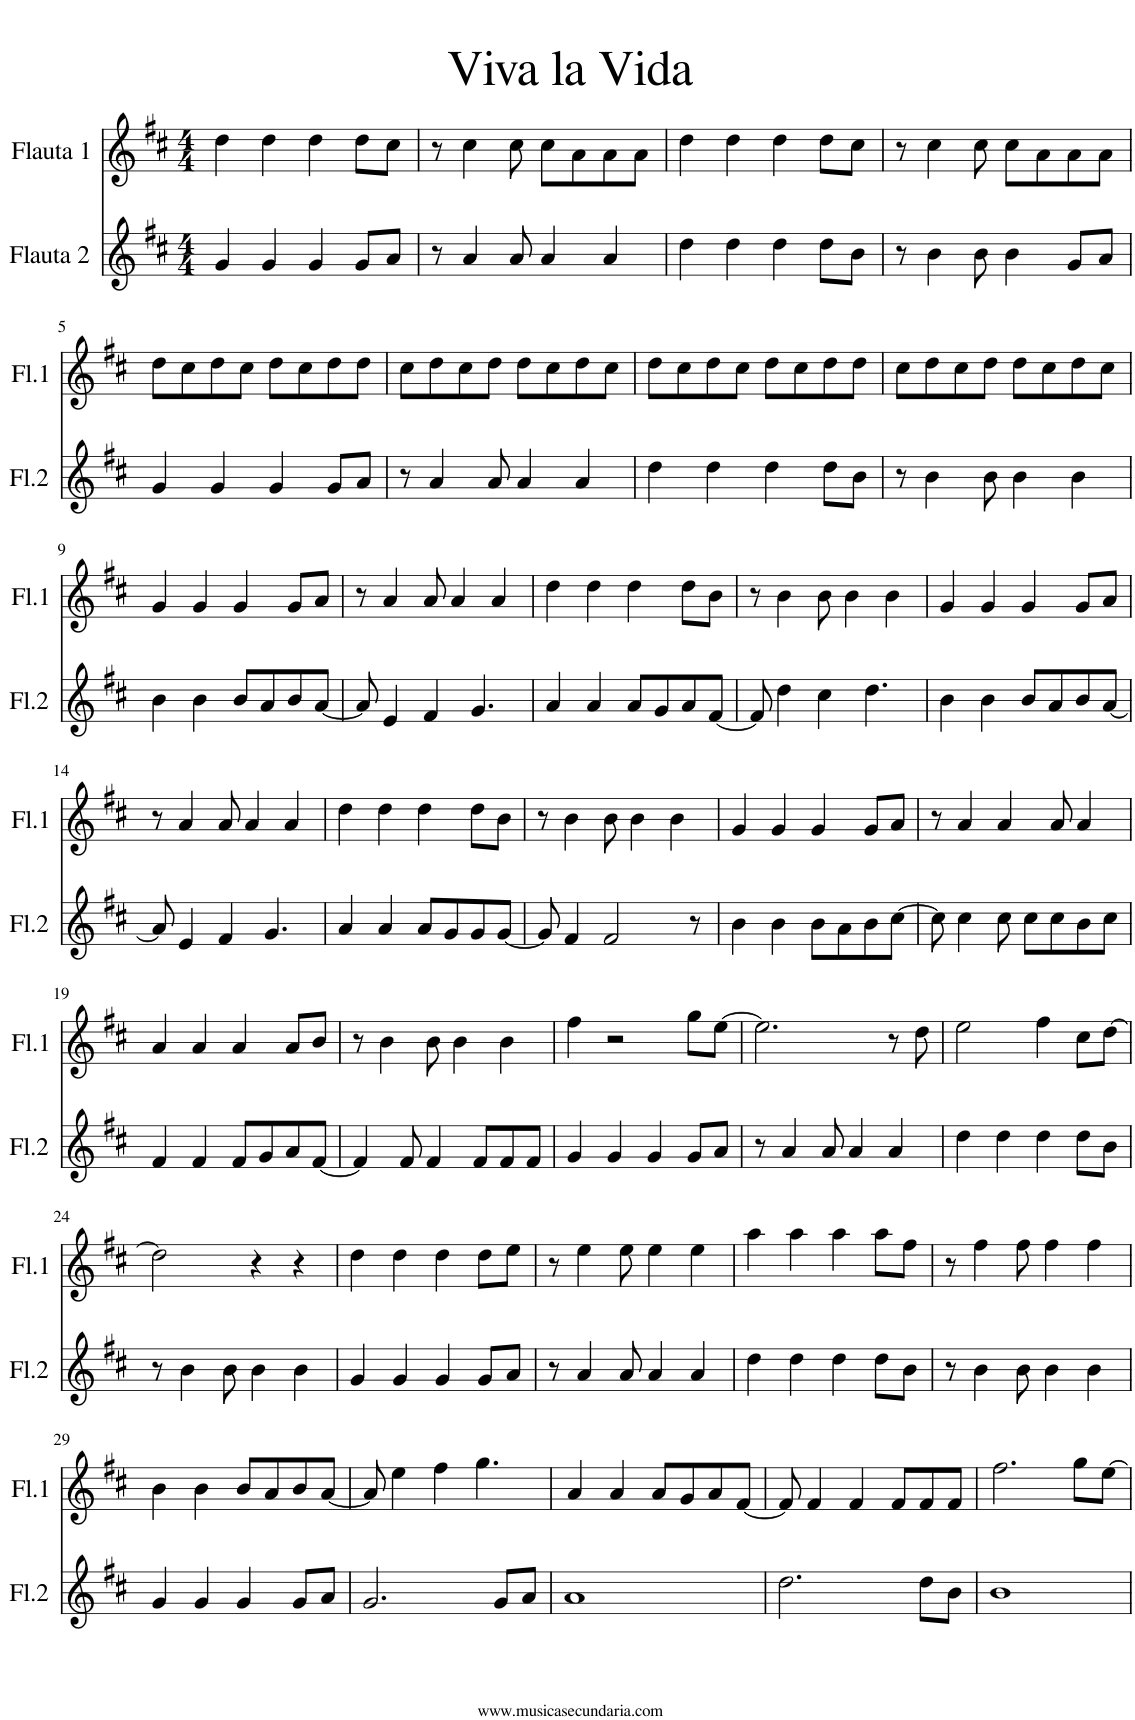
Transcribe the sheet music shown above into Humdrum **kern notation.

**kern	**kern
*part2	*part1
*staff2	*staff1
*I"Flauta 2	*I"Flauta 1
*I'Fl.2	*I'Fl.1
*clefG2	*clefG2
*k[f#c#]	*k[f#c#]
*M4/4	*M4/4
=1	=1
4g/	4dd\
4g/	4dd\
4g/	4dd\
8g/L	8dd\L
8a/J	8cc#\J
=2	=2
8r	8r
4a/	4cc#\
8a/	8cc#\
4a/	8cc#\L
.	8a\
4a/	8a\
.	8a\J
=3	=3
4dd\	4dd\
4dd\	4dd\
4dd\	4dd\
8dd\L	8dd\L
8b\J	8cc#\J
=4	=4
8r	8r
4b\	4cc#\
8b\	8cc#\
4b\	8cc#\L
.	8a\
8g/L	8a\
8a/J	8a\J
!!LO:LB:g=z
=5	=5
4g/	8dd\L
.	8cc#\
4g/	8dd\
.	8cc#\J
4g/	8dd\L
.	8cc#\
8g/L	8dd\
8a/J	8dd\J
=6	=6
8r	8cc#\L
4a/	8dd\
.	8cc#\
8a/	8dd\J
4a/	8dd\L
.	8cc#\
4a/	8dd\
.	8cc#\J
=7	=7
4dd\	8dd\L
.	8cc#\
4dd\	8dd\
.	8cc#\J
4dd\	8dd\L
.	8cc#\
8dd\L	8dd\
8b\J	8dd\J
=8	=8
8r	8cc#\L
4b\	8dd\
.	8cc#\
8b\	8dd\J
4b\	8dd\L
.	8cc#\
4b\	8dd\
.	8cc#\J
!!LO:LB:g=z
=9	=9
4b\	4g/
4b\	4g/
8b/L	4g/
8a/	.
8b/	8g/L
[8a/J	8a/J
=10	=10
8a/]	8r
4e/	4a/
4f#/	8a/
.	4a/
4.g/	.
.	4a/
=11	=11
4a/	4dd\
4a/	4dd\
8a/L	4dd\
8g/	.
8a/	8dd\L
[8f#/J	8b\J
=12	=12
8f#/]	8r
4dd\	4b\
4cc#\	8b\
.	4b\
4.dd\	.
.	4b\
=13	=13
4b\	4g/
4b\	4g/
8b/L	4g/
8a/	.
8b/	8g/L
[8a/J	8a/J
!!LO:LB:g=z
=14	=14
8a/]	8r
4e/	4a/
4f#/	8a/
.	4a/
4.g/	.
.	4a/
=15	=15
4a/	4dd\
4a/	4dd\
8a/L	4dd\
8g/	.
8g/	8dd\L
[8g/J	8b\J
=16	=16
8g/]	8r
4f#/	4b\
2f#/	8b\
.	4b\
.	4b\
8r	.
=17	=17
4b\	4g/
4b\	4g/
8b\L	4g/
8a\	.
8b\	8g/L
[8cc#\J	8a/J
=18	=18
8cc#\]	8r
4cc#\	4a/
8cc#\	4a/
8cc#\L	.
8cc#\	8a/
8b\	4a/
8cc#\J	.
!!LO:LB:g=z
=19	=19
4f#/	4a/
4f#/	4a/
8f#/L	4a/
8g/	.
8a/	8a/L
[8f#/J	8b/J
=20	=20
4f#/]	8r
.	4b\
8f#/	.
4f#/	8b\
.	4b\
8f#/L	.
8f#/	4b\
8f#/J	.
=21	=21
4g/	4ff#\
4g/	2r
4g/	.
8g/L	8gg\L
8a/J	[8ee\J
=22	=22
8r	2.ee\]
4a/	.
8a/	.
4a/	.
4a/	8r
.	8dd\
=23	=23
4dd\	2ee\
4dd\	.
4dd\	4ff#\
8dd\L	8cc#\L
8b\J	[8dd\J
!!LO:LB:g=z
=24	=24
8r	2dd\]
4b\	.
8b\	.
4b\	4r
4b\	4r
=25	=25
4g/	4dd\
4g/	4dd\
4g/	4dd\
8g/L	8dd\L
8a/J	8ee\J
=26	=26
8r	8r
4a/	4ee\
8a/	8ee\
4a/	4ee\
4a/	4ee\
=27	=27
4dd\	4aa\
4dd\	4aa\
4dd\	4aa\
8dd\L	8aa\L
8b\J	8ff#\J
=28	=28
8r	8r
4b\	4ff#\
8b\	8ff#\
4b\	4ff#\
4b\	4ff#\
!!LO:LB:g=z
=29	=29
4g/	4b\
4g/	4b\
4g/	8b/L
.	8a/
8g/L	8b/
8a/J	[8a/J
=30	=30
2.g/	8a/]
.	4ee\
.	4ff#\
.	4.gg\
8g/L	.
8a/J	.
=31	=31
1a	4a/
.	4a/
.	8a/L
.	8g/
.	8a/
.	[8f#/J
=32	=32
2.dd\	8f#/]
.	4f#/
.	4f#/
.	8f#/L
8dd\L	8f#/
8b\J	8f#/J
=33	=33
1b	2.ff#\
.	8gg\L
.	[8ee\J
=	=
*-	*-
